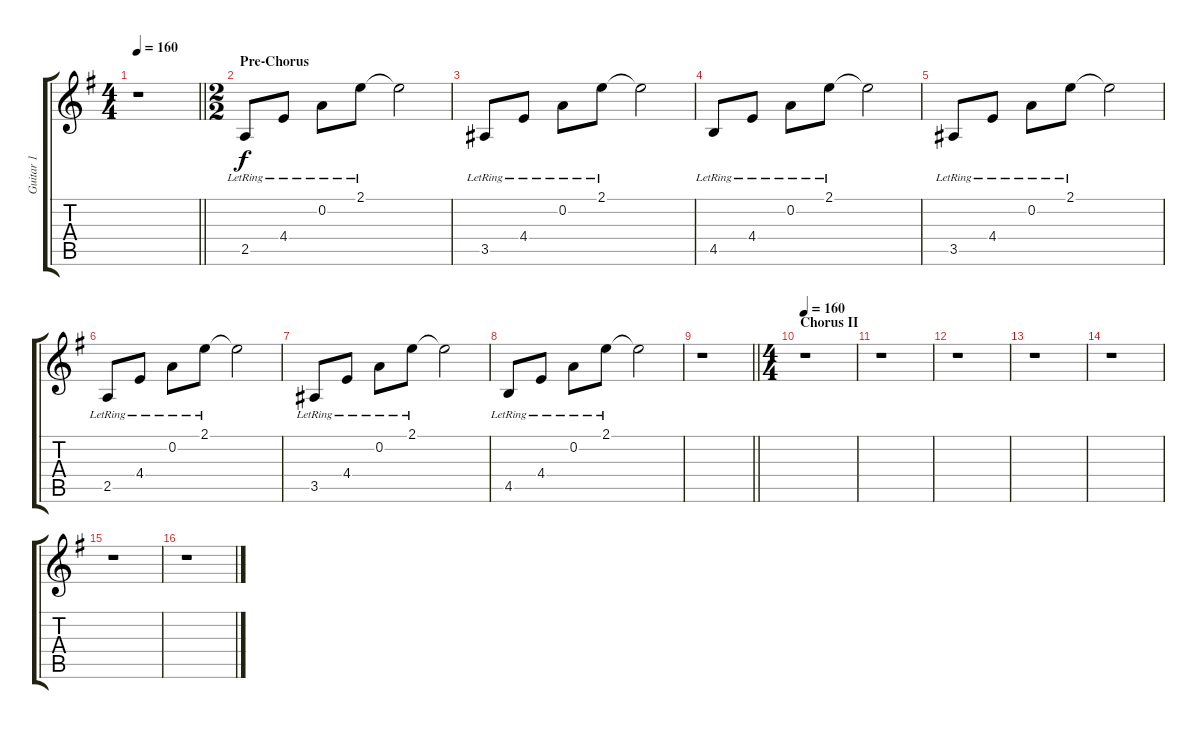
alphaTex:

\track ("Guitar 1" "Guitar 1") {instrument acousticguitarsteel}
\staff {score tabs}
\tuning (D4 A3 F3 C3 G2 D2) {hide}
\ts (4 4)
\tempo 160
\clef g2
\barLineRight lightlight
\ks g
r.1{dy f} |
\ts (2 2)
\section ("" "Pre-Chorus")
2.5{lr}.8 4.4{lr}.8 0.2{lr}.8 2.1{lr}.8 2.1{t}.2 |
3.5{lr}.8 4.4{lr}.8 0.2{lr}.8 2.1{lr}.8 2.1{t}.2 |
4.5{lr}.8 4.4{lr}.8 0.2{lr}.8 2.1{lr}.8 2.1{t}.2 |
3.5{lr}.8 4.4{lr}.8 0.2{lr}.8 2.1{lr}.8 2.1{t}.2 |
2.5{lr}.8 4.4{lr}.8 0.2{lr}.8 2.1{lr}.8 2.1{t}.2 |
3.5{lr}.8 4.4{lr}.8 0.2{lr}.8 2.1{lr}.8 2.1{t}.2 |
4.5{lr}.8 4.4{lr}.8 0.2{lr}.8 2.1{lr}.8 2.1{t}.2 |
\barLineRight lightlight
r.1 |
\ts (4 4)
\section ("" "Chorus II")
\tempo 160
r.1 |
r.1 |
r.1 |
r.1 |
r.1 |
r.1 |
r.1
